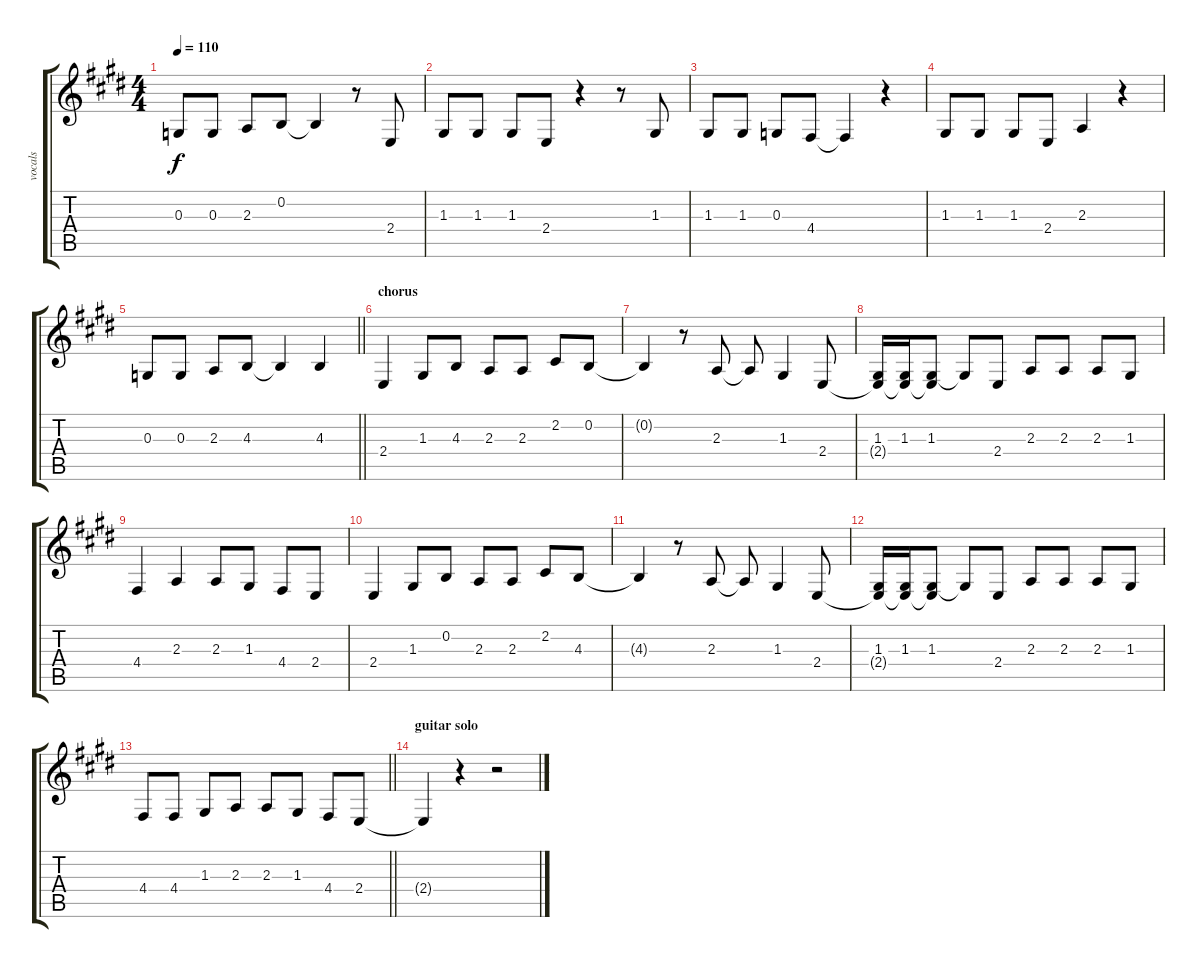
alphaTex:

\track ("vocals" "vocals") {instrument lead2sawtooth}
\staff {score tabs}
\tuning (E4 B3 G3 D3 A2 E2) {hide}
\ts (4 4)
\tempo 110
\clef g2
\ks e
0.3.8{dy f} 0.3.8 2.3.8 0.2.8 0.2{t}.4 r.8 2.4.8 |
1.3.8 1.3.8 1.3.8 2.4.8 r.4 r.8 1.3.8 |
1.3.8 1.3.8 0.3.8 4.4.8 4.4{t}.4 r.4 |
1.3.8 1.3.8 1.3.8 2.4.8 2.3.4 r.4 |
\barLineRight lightlight
0.3.8 0.3.8 2.3.8 4.3.8 4.3{t}.4 4.3.4 |
\section ("" "chorus")
2.4.4 1.3.8 4.3.8 2.3.8 2.3.8 2.2.8 0.2.8 |
0.2{t}.4 r.8 2.3.8 2.3{t}.8 1.3.4 2.4.8 |
(1.3 2.4{t}).16 (1.3 2.4{t}).16 (1.3 2.4{t}).8 1.3{t}.8 2.4.8 2.3.8 2.3.8 2.3.8 1.3.8 |
4.4.4 2.3.4 2.3.8 1.3.8 4.4.8 2.4.8 |
2.4.4 1.3.8 0.2.8 2.3.8 2.3.8 2.2.8 4.3.8 |
4.3{t}.4 r.8 2.3.8 2.3{t}.8 1.3.4 2.4.8 |
(1.3 2.4{t}).16 (1.3 2.4{t}).16 (1.3 2.4{t}).8 1.3{t}.8 2.4.8 2.3.8 2.3.8 2.3.8 1.3.8 |
\barLineRight lightlight
4.4.8 4.4.8 1.3.8 2.3.8 2.3.8 1.3.8 4.4.8 2.4.8 |
\section ("" "guitar solo")
2.4{t}.4 r.4 r.2
